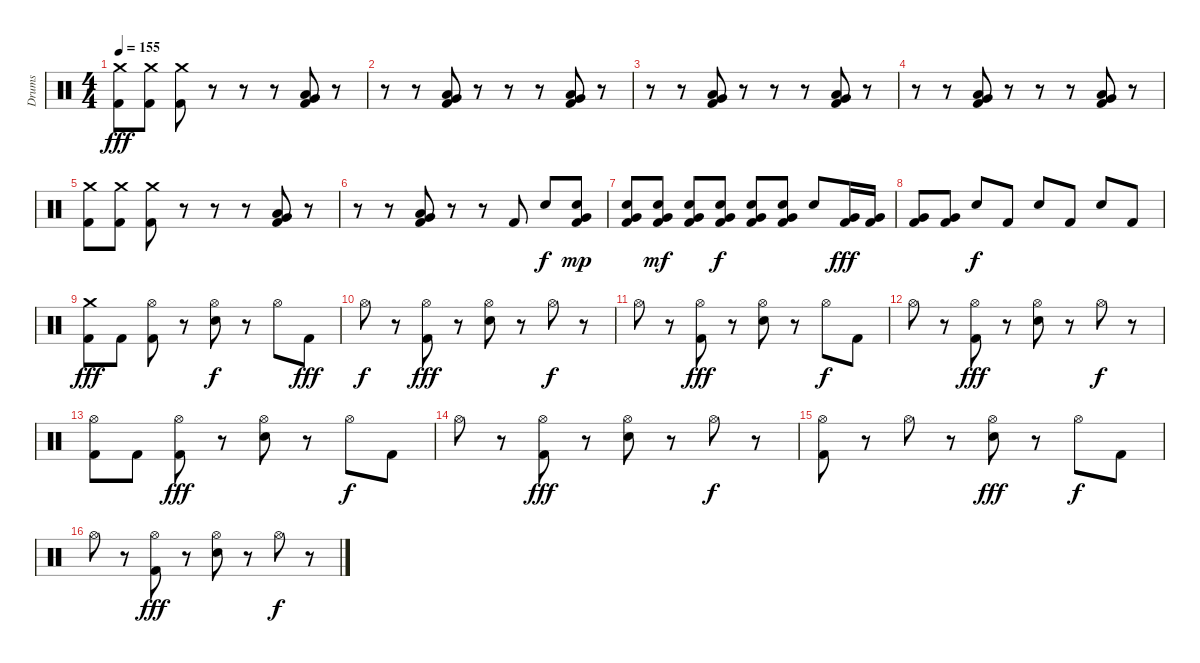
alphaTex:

\track ("Drums" "Drums") {instrument percussion}
\staff {score}
\articulation defaults
\ts (4 4)
\section ("" "")
\tempo 155
\clef neutral
\ks c
("Crash medium (hit)" "Kick (hit) 2").8{dy fff} ("Crash medium (hit)" "Kick (hit) 2").8 ("Crash medium (hit)" "Kick (hit) 2").8 r.8 r.8 r.8 ("Low Floor Tom (hit)" "Very Low Tom (hit)" "Kick (hit) 2").8 r.8 |
r.8 r.8 ("Low Floor Tom (hit)" "Very Low Tom (hit)" "Kick (hit) 2").8 r.8 r.8 r.8 ("Low Floor Tom (hit)" "Very Low Tom (hit)" "Kick (hit) 2").8 r.8 |
r.8 r.8 ("Low Floor Tom (hit)" "Very Low Tom (hit)" "Kick (hit) 2").8 r.8 r.8 r.8 ("Low Floor Tom (hit)" "Very Low Tom (hit)" "Kick (hit) 2").8 r.8 |
r.8 r.8 ("Low Floor Tom (hit)" "Very Low Tom (hit)" "Kick (hit) 2").8 r.8 r.8 r.8 ("Low Floor Tom (hit)" "Very Low Tom (hit)" "Kick (hit) 2").8 r.8 |
("Crash medium (hit)" "Kick (hit) 2").8 ("Crash medium (hit)" "Kick (hit) 2").8 ("Crash medium (hit)" "Kick (hit) 2").8 r.8 r.8 r.8 ("Low Floor Tom (hit)" "Very Low Tom (hit)" "Kick (hit) 2").8 r.8 |
r.8 r.8 ("Low Floor Tom (hit)" "Very Low Tom (hit)" "Kick (hit) 2").8 r.8 r.8 "Kick (hit) 2".8 "Electric Snare (hit)".8{dy f} ("Electric Snare (hit)" "Very Low Tom (hit)" "Kick (hit) 2").8{dy mp} |
("Electric Snare (hit)" "Very Low Tom (hit)" "Kick (hit) 2").8 ("Electric Snare (hit)" "Very Low Tom (hit)" "Kick (hit) 2").8{dy mf} ("Electric Snare (hit)" "Very Low Tom (hit)" "Kick (hit) 2").8 ("Electric Snare (hit)" "Very Low Tom (hit)" "Kick (hit) 2").8{dy f} ("Electric Snare (hit)" "Very Low Tom (hit)" "Kick (hit) 2").8 ("Electric Snare (hit)" "Very Low Tom (hit)" "Kick (hit) 2").8 "Electric Snare (hit)".8 ("Very Low Tom (hit)" "Kick (hit) 2").16{dy fff} ("Very Low Tom (hit)" "Kick (hit) 2").16 |
("Very Low Tom (hit)" "Kick (hit) 2").8 ("Very Low Tom (hit)" "Kick (hit) 2").8 "Electric Snare (hit)".8{dy f} "Kick (hit) 2".8 "Electric Snare (hit)".8 "Kick (hit) 2".8 "Electric Snare (hit)".8 "Kick (hit) 2".8 |
("Crash medium (hit)" "Kick (hit) 2").8{dy fff} "Kick (hit) 2".8 ("Hi-Hat (open)" "Kick (hit) 2").8 r.8 ("Hi-Hat (open)" "Electric Snare (hit)").8{dy f} r.8 "Hi-Hat (open)".8 "Kick (hit) 2".8{dy fff} |
"Hi-Hat (open)".8{dy f} r.8 ("Hi-Hat (open)" "Kick (hit) 2").8{dy fff} r.8 ("Hi-Hat (open)" "Electric Snare (hit)").8 r.8 "Hi-Hat (open)".8{dy f} r.8 |
"Hi-Hat (open)".8 r.8 ("Hi-Hat (open)" "Kick (hit) 2").8{dy fff} r.8 ("Hi-Hat (open)" "Electric Snare (hit)").8 r.8 "Hi-Hat (open)".8{dy f} "Kick (hit) 2".8 |
"Hi-Hat (open)".8 r.8 ("Hi-Hat (open)" "Kick (hit) 2").8{dy fff} r.8 ("Hi-Hat (open)" "Electric Snare (hit)").8 r.8 "Hi-Hat (open)".8{dy f} r.8 |
("Hi-Hat (open)" "Kick (hit) 2").8 "Kick (hit) 2".8 ("Hi-Hat (open)" "Kick (hit) 2").8{dy fff} r.8 ("Hi-Hat (open)" "Electric Snare (hit)").8 r.8 "Hi-Hat (open)".8{dy f} "Kick (hit) 2".8 |
"Hi-Hat (open)".8 r.8 ("Hi-Hat (open)" "Kick (hit) 2").8{dy fff} r.8 ("Hi-Hat (open)" "Electric Snare (hit)").8 r.8 "Hi-Hat (open)".8{dy f} r.8 |
("Hi-Hat (open)" "Kick (hit) 2").8 r.8 "Hi-Hat (open)".8 r.8 ("Hi-Hat (open)" "Electric Snare (hit)").8{dy fff} r.8 "Hi-Hat (open)".8{dy f} "Kick (hit) 2".8 |
"Hi-Hat (open)".8 r.8 ("Hi-Hat (open)" "Kick (hit) 2").8{dy fff} r.8 ("Hi-Hat (open)" "Electric Snare (hit)").8 r.8 "Hi-Hat (open)".8{dy f} r.8
